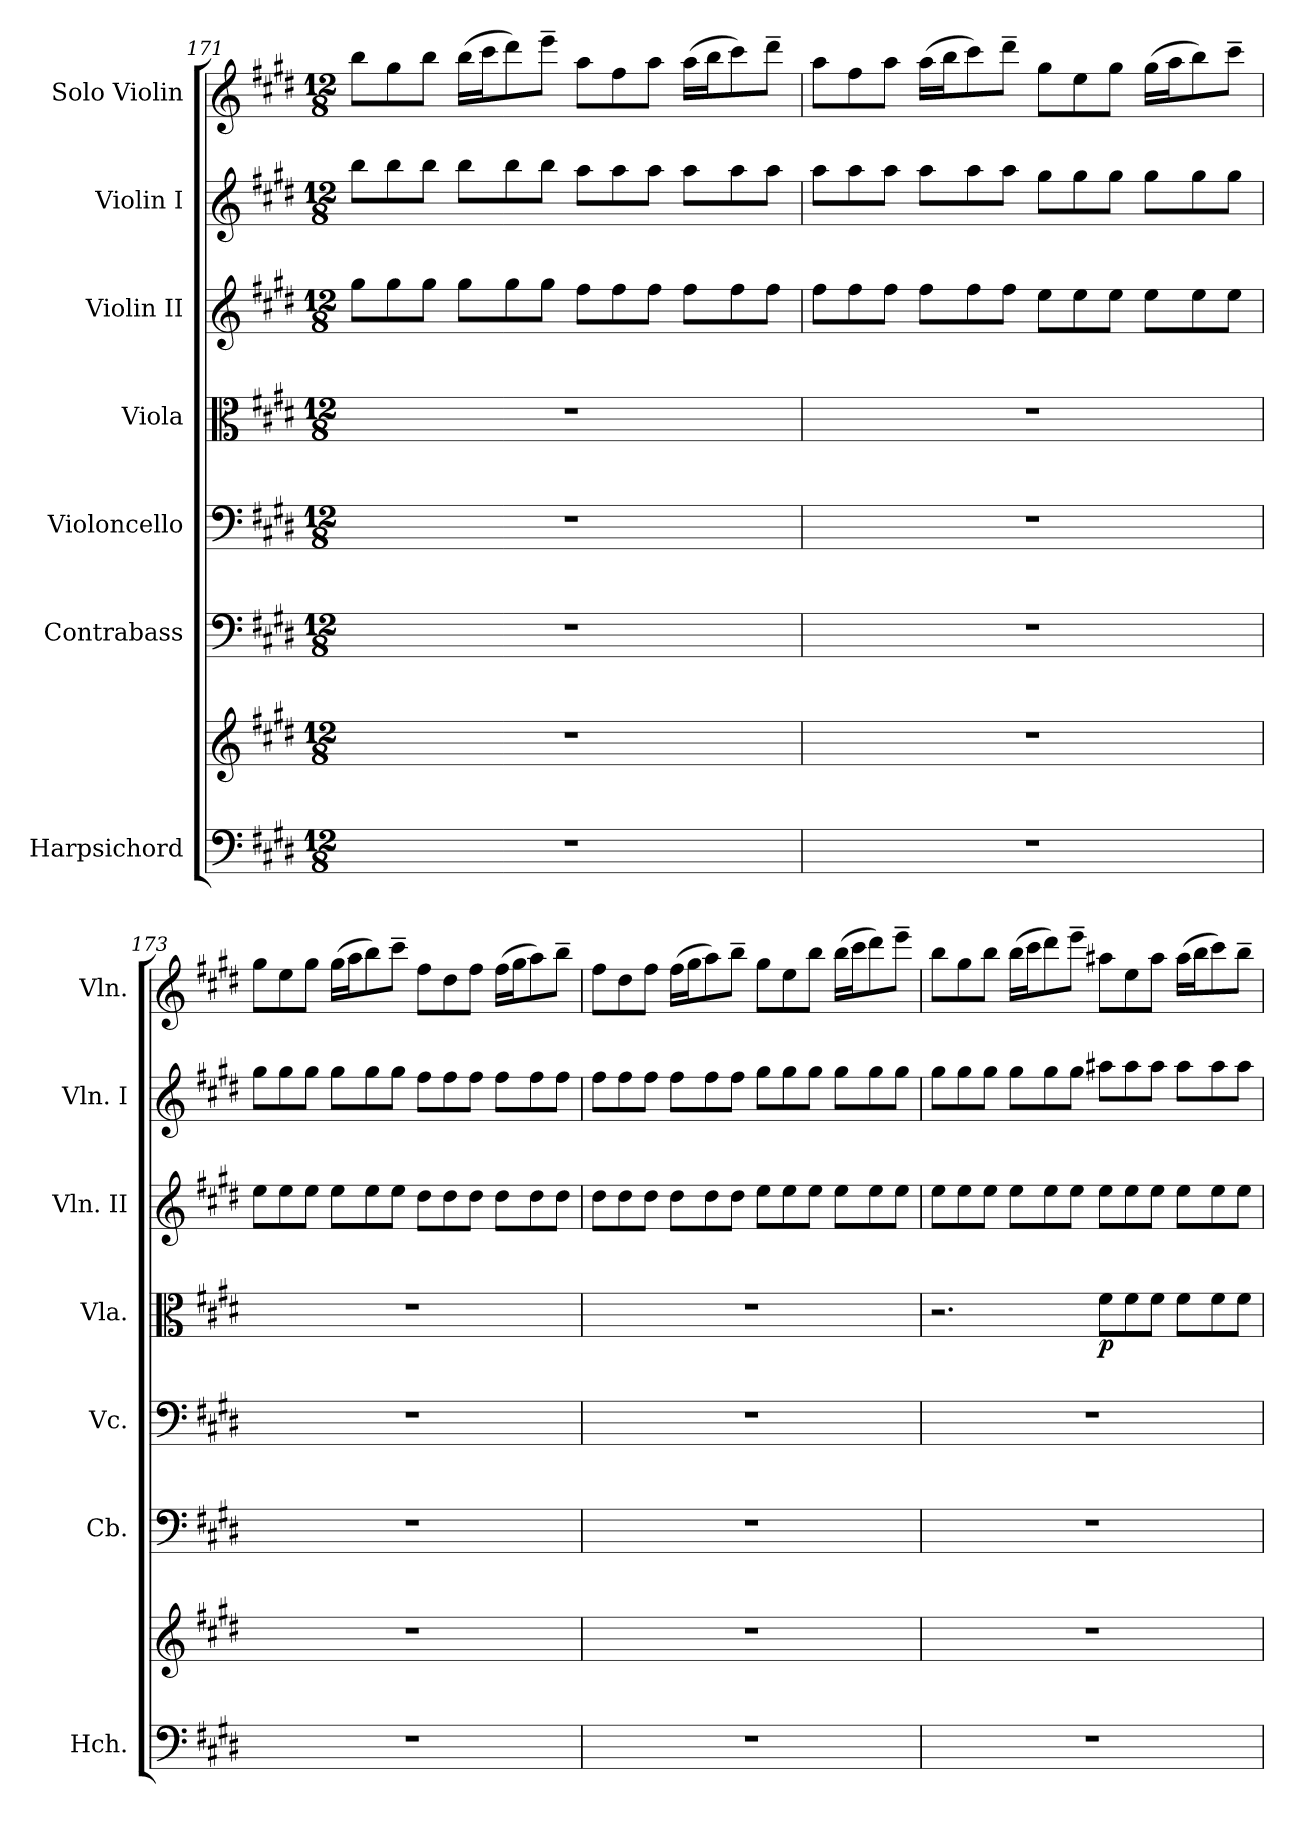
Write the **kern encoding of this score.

**kern	**kern	**kern	**kern	**kern	**dynam	**kern	**kern	**kern
*part7	*part7	*part6	*part5	*part4	*part4	*part3	*part2	*part1
*staff8	*staff7	*staff6	*staff5	*staff4	*staff4	*staff3	*staff2	*staff1
*I"Harpsichord	*	*I"Contrabass	*I"Violoncello	*I"Viola	*	*I"Violin II	*I"Violin I	*I"Solo Violin
*I'Hch.	*	*I'Cb.	*I'Vc.	*I'Vla.	*	*I'Vln. II	*I'Vln. I	*I'Vln.
!!LO:PB:g=z
*clefF4	*clefG2	*clefF4	*clefF4	*clefC3	*	*clefG2	*clefG2	*clefG2
*	*	*ITrd7c12	*	*	*	*	*	*
*k[f#c#g#d#]	*k[f#c#g#d#]	*k[f#c#g#d#]	*k[f#c#g#d#]	*k[f#c#g#d#]	*	*k[f#c#g#d#]	*k[f#c#g#d#]	*k[f#c#g#d#]
*M12/8	*M12/8	*M12/8	*M12/8	*M12/8	*	*M12/8	*M12/8	*M12/8
=171	=171	=171	=171	=171	=171	=171	=171	=171
1.r	1.r	1.r	1.r	1.r	.	8gg#\L	8bb\L	8bb\L
.	.	.	.	.	.	8gg#\	8bb\	8gg#\
.	.	.	.	.	.	8gg#\J	8bb\J	8bb\J
.	.	.	.	.	.	8gg#\L	8bb\L	(>16bb\LL
.	.	.	.	.	.	.	.	16ccc#\J
.	.	.	.	.	.	8gg#\	8bb\	8ddd#\)
.	.	.	.	.	.	8gg#\J	8bb\J	8eee~\J
.	.	.	.	.	.	8ff#\L	8aa\L	8aa\L
.	.	.	.	.	.	8ff#\	8aa\	8ff#\
.	.	.	.	.	.	8ff#\J	8aa\J	8aa\J
.	.	.	.	.	.	8ff#\L	8aa\L	(>16aa\LL
.	.	.	.	.	.	.	.	16bb\J
.	.	.	.	.	.	8ff#\	8aa\	8ccc#\)
.	.	.	.	.	.	8ff#\J	8aa\J	8ddd#~\J
=172	=172	=172	=172	=172	=172	=172	=172	=172
1.r	1.r	1.r	1.r	1.r	.	8ff#\L	8aa\L	8aa\L
.	.	.	.	.	.	8ff#\	8aa\	8ff#\
.	.	.	.	.	.	8ff#\J	8aa\J	8aa\J
.	.	.	.	.	.	8ff#\L	8aa\L	(>16aa\LL
.	.	.	.	.	.	.	.	16bb\J
.	.	.	.	.	.	8ff#\	8aa\	8ccc#\)
.	.	.	.	.	.	8ff#\J	8aa\J	8ddd#~\J
.	.	.	.	.	.	8ee\L	8gg#\L	8gg#\L
.	.	.	.	.	.	8ee\	8gg#\	8ee\
.	.	.	.	.	.	8ee\J	8gg#\J	8gg#\J
.	.	.	.	.	.	8ee\L	8gg#\L	(>16gg#\LL
.	.	.	.	.	.	.	.	16aa\J
.	.	.	.	.	.	8ee\	8gg#\	8bb\)
.	.	.	.	.	.	8ee\J	8gg#\J	8ccc#~\J
!!LO:PB:g=z
=173	=173	=173	=173	=173	=173	=173	=173	=173
1.r	1.r	1.r	1.r	1.r	.	8ee\L	8gg#\L	8gg#\L
.	.	.	.	.	.	8ee\	8gg#\	8ee\
.	.	.	.	.	.	8ee\J	8gg#\J	8gg#\J
.	.	.	.	.	.	8ee\L	8gg#\L	(>16gg#\LL
.	.	.	.	.	.	.	.	16aa\J
.	.	.	.	.	.	8ee\	8gg#\	8bb\)
.	.	.	.	.	.	8ee\J	8gg#\J	8ccc#~\J
.	.	.	.	.	.	8dd#\L	8ff#\L	8ff#\L
.	.	.	.	.	.	8dd#\	8ff#\	8dd#\
.	.	.	.	.	.	8dd#\J	8ff#\J	8ff#\J
.	.	.	.	.	.	8dd#\L	8ff#\L	(>16ff#\LL
.	.	.	.	.	.	.	.	16gg#\J
.	.	.	.	.	.	8dd#\	8ff#\	8aa\)
.	.	.	.	.	.	8dd#\J	8ff#\J	8bb~\J
=174	=174	=174	=174	=174	=174	=174	=174	=174
1.r	1.r	1.r	1.r	1.r	.	8dd#\L	8ff#\L	8ff#\L
.	.	.	.	.	.	8dd#\	8ff#\	8dd#\
.	.	.	.	.	.	8dd#\J	8ff#\J	8ff#\J
.	.	.	.	.	.	8dd#\L	8ff#\L	(>16ff#\LL
.	.	.	.	.	.	.	.	16gg#\J
.	.	.	.	.	.	8dd#\	8ff#\	8aa\)
.	.	.	.	.	.	8dd#\J	8ff#\J	8bb~\J
.	.	.	.	.	.	8ee\L	8gg#\L	8gg#\L
.	.	.	.	.	.	8ee\	8gg#\	8ee\
.	.	.	.	.	.	8ee\J	8gg#\J	8bb\J
.	.	.	.	.	.	8ee\L	8gg#\L	(>16bb\LL
.	.	.	.	.	.	.	.	16ccc#\J
.	.	.	.	.	.	8ee\	8gg#\	8ddd#\)
.	.	.	.	.	.	8ee\J	8gg#\J	8eee~\J
!!LO:PB:g=z
=175	=175	=175	=175	=175	=175	=175	=175	=175
1.r	1.r	1.r	1.r	2.r	.	8ee\L	8gg#\L	8bb\L
.	.	.	.	.	.	8ee\	8gg#\	8gg#\
.	.	.	.	.	.	8ee\J	8gg#\J	8bb\J
.	.	.	.	.	.	8ee\L	8gg#\L	(>16bb\LL
.	.	.	.	.	.	.	.	16ccc#\J
.	.	.	.	.	.	8ee\	8gg#\	8ddd#\)
.	.	.	.	.	.	8ee\J	8gg#\J	8eee~\J
!	!	!	!	!	!LO:DY:b	!	!	!
.	.	.	.	8f#\L	p	8ee\L	8aa#X\L	8aa#X\L
.	.	.	.	8f#\	.	8ee\	8aa#\	8ee\
.	.	.	.	8f#\J	.	8ee\J	8aa#\J	8aa#\J
.	.	.	.	8f#\L	.	8ee\L	8aa#\L	(>16aa#\LL
.	.	.	.	.	.	.	.	16bb\J
.	.	.	.	8f#\	.	8ee\	8aa#\	8ccc#\)
.	.	.	.	8f#\J	.	8ee\J	8aa#\J	8bb~\J
=	=	=	=	=	=	=	=	=
*-	*-	*-	*-	*-	*-	*-	*-	*-
